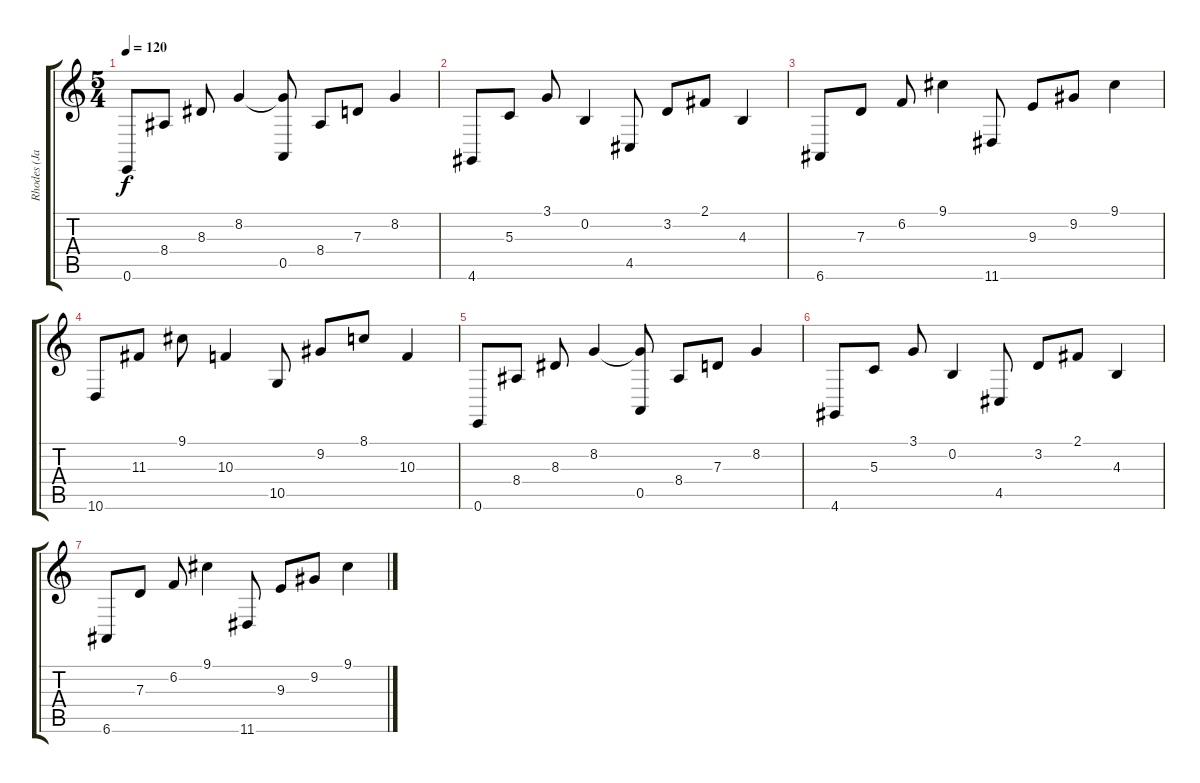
\track ("Rhodes (Jan Hammer)" "Rhodes (Ja") {instrument electricpiano1}
\staff {score tabs}
\tuning (E4 B3 G3 D3 A2 E2) {hide}
\ts (5 4)
\tempo 120
\clef g2
\ks c
0.6.8{dy f} 8.4.8 8.3.8 8.2.4 (8.2{t} 0.5).8 8.4.8 7.3.8 8.2.4 |
4.6.8 5.3.8 3.1.8 0.2.4 4.5.8 3.2.8 2.1.8 4.3.4 |
6.6.8 7.3.8 6.2.8 9.1.4 11.6.8 9.3.8 9.2.8 9.1.4 |
10.6.8 11.3.8 9.1.8 10.3.4 10.5.8 9.2.8 8.1.8 10.3.4 |
0.6.8 8.4.8 8.3.8 8.2.4 (8.2{t} 0.5).8 8.4.8 7.3.8 8.2.4 |
4.6.8 5.3.8 3.1.8 0.2.4 4.5.8 3.2.8 2.1.8 4.3.4 |
6.6.8 7.3.8 6.2.8 9.1.4 11.6.8 9.3.8 9.2.8 9.1.4
